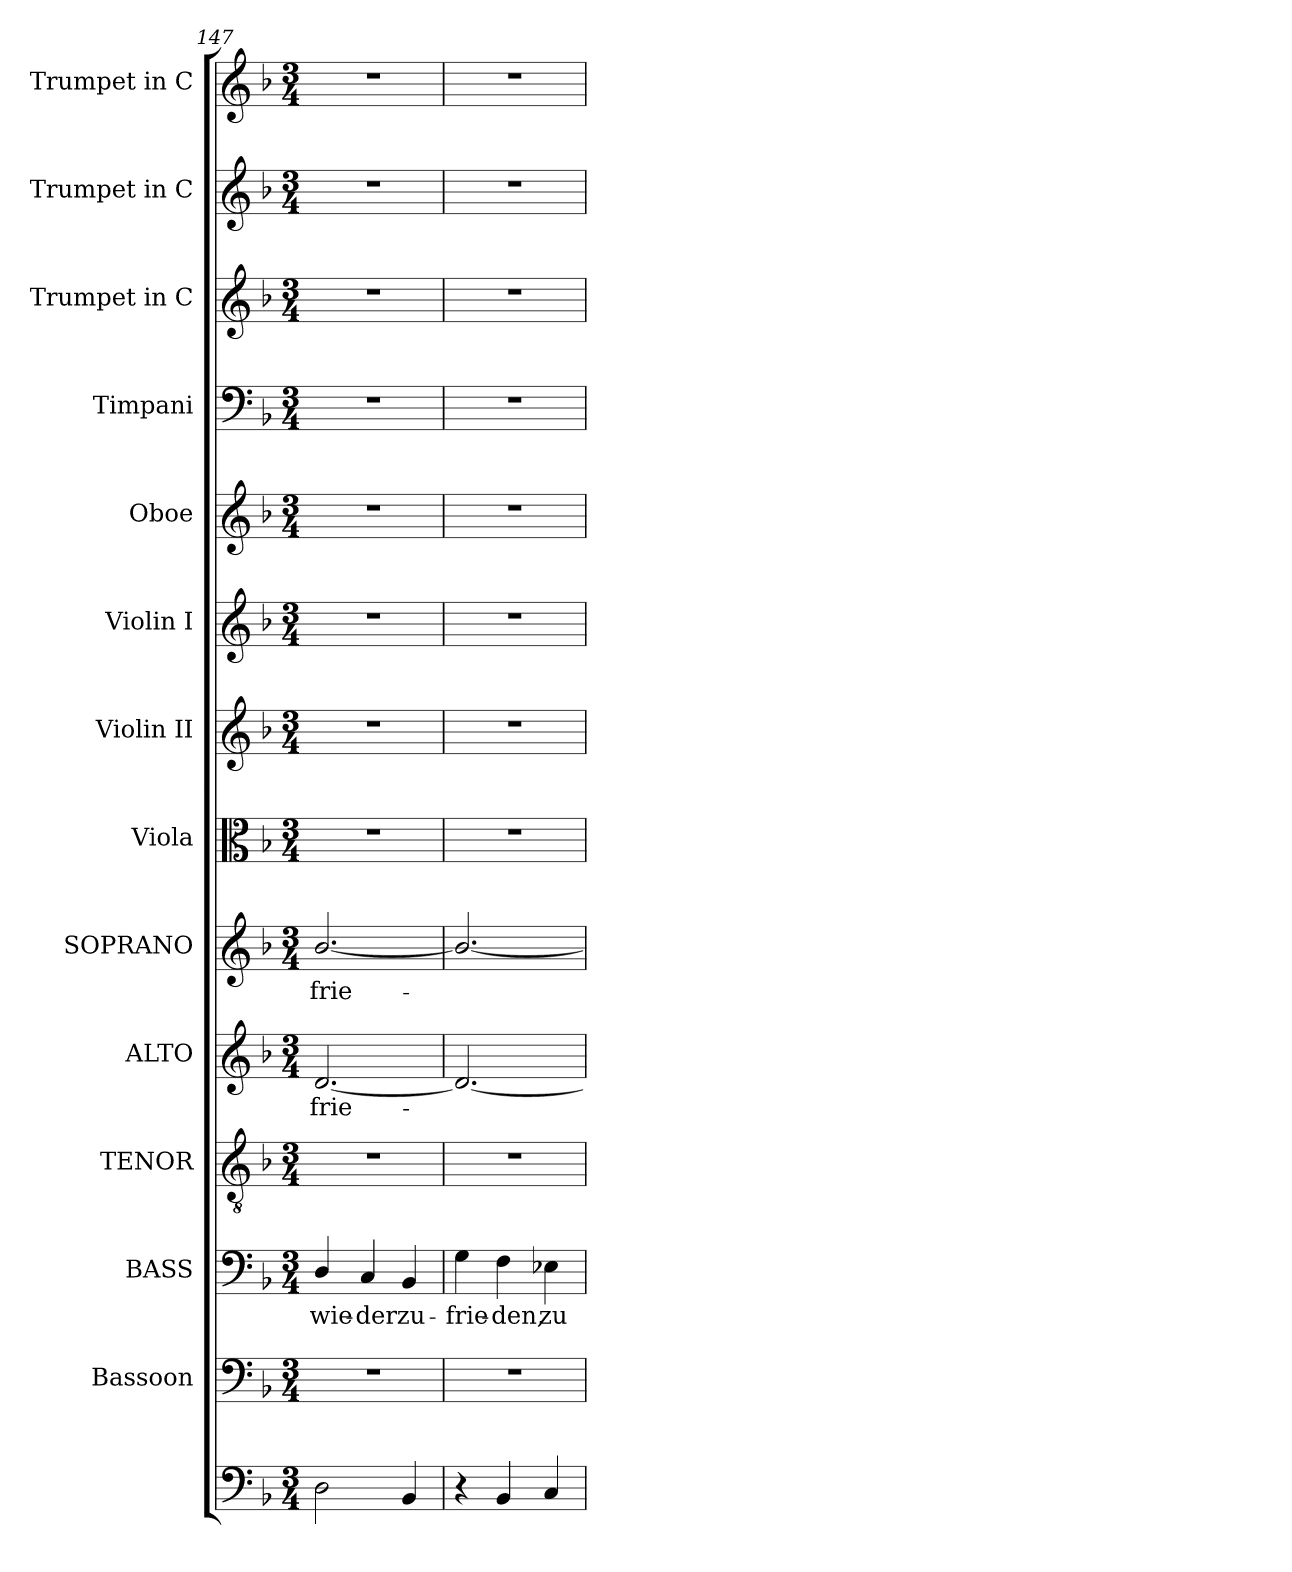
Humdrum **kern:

**kern	**kern	**kern	**text	**kern	**kern	**text	**kern	**text	**kern	**kern	**kern	**kern	**kern	**kern	**kern	**kern
*part14	*part13	*part12	*part12	*part11	*part10	*part10	*part9	*part9	*part8	*part7	*part6	*part5	*part4	*part3	*part2	*part1
*staff14	*staff13	*staff12	*staff12	*staff11	*staff10	*staff10	*staff9	*staff9	*staff8	*staff7	*staff6	*staff5	*staff4	*staff3	*staff2	*staff1
*	*I"Bassoon	*I"BASS	*	*I"TENOR	*I"ALTO	*	*I"SOPRANO	*	*I"Viola	*I"Violin II	*I"Violin I	*I"Oboe	*I"Timpani	*I"Trumpet in C	*I"Trumpet in C	*I"Trumpet in C
*	*	*	*	*	*I'Alto	*	*I'Soprano	*	*I'Viola	*I'Violin II	*I'Violin I	*I'Oboe	*I'Timp.	*	*	*
*clefF4	*clefF4	*clefF4	*	*clefGv2	*clefG2	*	*clefG2	*	*clefC3	*clefG2	*clefG2	*clefG2	*clefF4	*clefG2	*clefG2	*clefG2
*	*	*	*	*ITrd7c12	*	*	*	*	*	*	*	*	*	*	*	*
*k[b-]	*k[b-]	*k[b-]	*	*k[b-]	*k[b-]	*	*k[b-]	*	*k[b-]	*k[b-]	*k[b-]	*k[b-]	*k[b-]	*k[b-]	*k[b-]	*k[b-]
*F:	*F:	*F:	*	*F:	*F:	*	*F:	*	*F:	*F:	*F:	*F:	*F:	*F:	*F:	*F:
*M3/4	*M3/4	*M3/4	*	*M3/4	*M3/4	*	*M3/4	*	*M3/4	*M3/4	*M3/4	*M3/4	*M3/4	*M3/4	*M3/4	*M3/4
=147	=147	=147	=147	=147	=147	=147	=147	=147	=147	=147	=147	=147	=147	=147	=147	=147
!	!LO:N:vis=1	!	!	!	!	!	!	!	!	!	!	!	!	!	!	!
!	!	!	!LO:LY:b:color=#000000	!LO:N:vis=1	!	!	!	!	!	!	!	!	!	!	!	!
!	!	!	!	!	!	!LO:LY:b:color=#000000	!	!	!	!	!	!	!	!	!	!
!	!	!	!	!	!	!	!	!LO:LY:b:color=#000000	!LO:N:vis=1	!LO:N:vis=1	!LO:N:vis=1	!LO:N:vis=1	!LO:N:vis=1	!LO:N:vis=1	!LO:N:vis=1	!LO:N:vis=1
2Di\	2.r	4Di/	wie-	2.r	[2.di/	-frie-	[2.b-i/	frie-	2.r	2.r	2.r	2.r	2.r	2.r	2.r	2.r
!	!	!	!LO:LY:b:color=#000000	!	!	!	!	!	!	!	!	!	!	!	!	!
.	.	4Ci/	-der	.	.	.	.	.	.	.	.	.	.	.	.	.
!	!	!	!LO:LY:b:color=#000000	!	!	!	!	!	!	!	!	!	!	!	!	!
4BB-i/	.	4BB-i/	zu-	.	.	.	.	.	.	.	.	.	.	.	.	.
=148	=148	=148	=148	=148	=148	=148	=148	=148	=148	=148	=148	=148	=148	=148	=148	=148
!	!LO:N:vis=1	!	!	!	!	!	!	!	!	!	!	!	!	!	!	!
!	!	!	!LO:LY:b:color=#000000	!LO:N:vis=1	!	!	!	!	!LO:N:vis=1	!LO:N:vis=1	!LO:N:vis=1	!LO:N:vis=1	!LO:N:vis=1	!LO:N:vis=1	!LO:N:vis=1	!LO:N:vis=1
4r	2.r	4Gi\	-frie-	2.r	2.di/_	.	2.b-i/_	.	2.r	2.r	2.r	2.r	2.r	2.r	2.r	2.r
!	!	!	!LO:LY:b:color=#000000	!	!	!	!	!	!	!	!	!	!	!	!	!
4BB-i/	.	4Fi\	-den,	.	.	.	.	.	.	.	.	.	.	.	.	.
!	!	!	!LO:LY:b:color=#000000	!	!	!	!	!	!	!	!	!	!	!	!	!
4Ci/	.	4E-Xi\	zu-	.	.	.	.	.	.	.	.	.	.	.	.	.
=	=	=	=	=	=	=	=	=	=	=	=	=	=	=	=	=
*-	*-	*-	*-	*-	*-	*-	*-	*-	*-	*-	*-	*-	*-	*-	*-	*-
